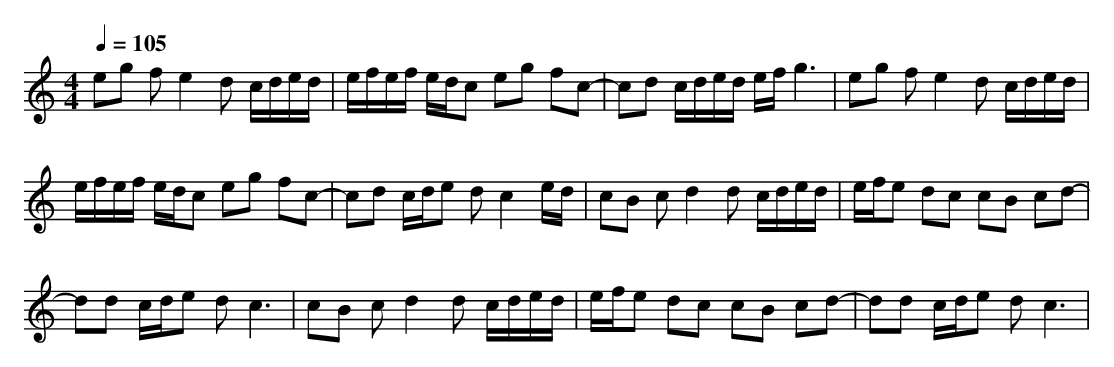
X:1
T:
M: 4/4
L: 1/8
Q:1/4=105
K:C % 0 sharps
eg fe2d c/2d/2e/2d/2|e/2f/2e/2f/2 e/2d/2c eg fc-|cd c/2d/2e/2d/2 e/2f/2g3|eg fe2d c/2d/2e/2d/2|
e/2f/2e/2f/2 e/2d/2c eg fc-|cd c/2d/2e dc2e/2d/2|cB cd2d c/2d/2e/2d/2|e/2f/2e dc cB cd-|
dd c/2d/2e d2<c2|cB cd2d c/2d/2e/2d/2|e/2f/2e dc cB cd-|dd c/2d/2e d2<c2|
